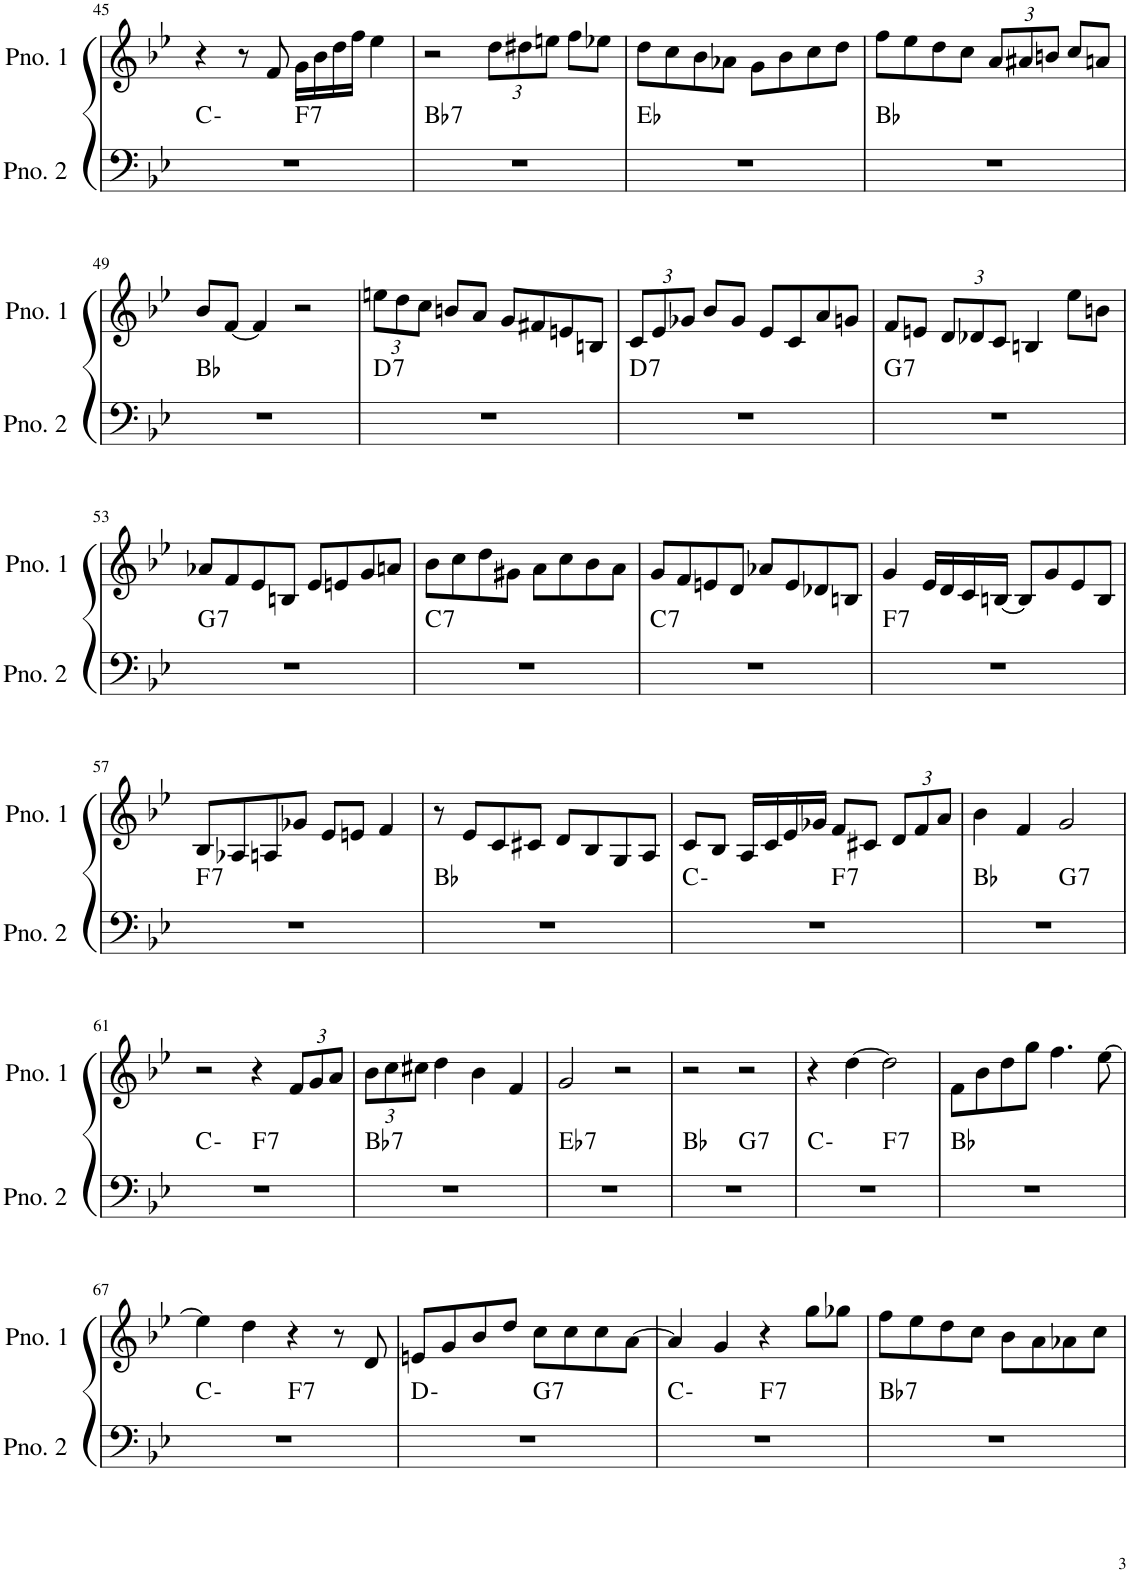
**kern	**harte	**kern
*part2	*part2	*part1
*staff2	*	*staff1
*I"ピアノ 2	*	*I"ピアノ 1
!!LO:PB:g=z
*clefF4	*	*clefG2
*k[b-e-]	*	*k[b-e-]
*M4/4	*	*M4/4
=45	=45	=45
*^	*	*
1r	2ryy	C:min	4r
.	.	.	8r
.	.	.	8f/
!	!	!LO:H:kt=7	!
.	2ryy	F:7	16g\LL
.	.	.	16b-\
.	.	.	16dd\
.	.	.	16ff\JJ
.	.	.	4ee-\
=46	=46	=46	=46
!	!	!LO:H:kt=7	!
*v	*v	*	*
1r	Bb:7	2r
*	*	*Xbrackettup
.	.	12dd\L
.	.	12dd#X\
.	.	12een\J
.	.	8ff\L
.	.	8ee-X\J
=47	=47	=47
1r	Eb:maj	8dd\L
.	.	8cc\
.	.	8b-\
.	.	8a-X\J
.	.	8g\L
.	.	8b-\
.	.	8cc\
.	.	8dd\J
=48	=48	=48
1r	Bb:maj	8ff\L
.	.	8ee-\
.	.	8dd\
.	.	8cc\J
.	.	12a/L
.	.	12a#X/
.	.	12bn/J
.	.	8cc/L
.	.	8an/J
!!LO:LB:g=z
=49	=49	=49
1r	Bb:maj	8b-/L
.	.	[8f/J
.	.	4f/]
.	.	2r
=50	=50	=50
!	!LO:H:kt=7	!
1r	D:7	12een\L
.	.	12dd\
.	.	12cc\J
.	.	8bn/L
.	.	8a/J
.	.	8g/L
.	.	8f#X/
.	.	8en/
.	.	8Bn/J
=51	=51	=51
!	!LO:H:kt=7	!
1r	D:7	12c/L
.	.	12e-/
.	.	12g-X/J
.	.	8b-/L
.	.	8g-/J
.	.	8e-/L
.	.	8c/
.	.	8a/
.	.	8gn/J
=52	=52	=52
!	!LO:H:kt=7	!
1r	G:7	8f/L
.	.	8en/J
.	.	12d/L
.	.	12d-X/
.	.	12c/J
.	.	4Bn/
.	.	8ee-\L
.	.	8bn\J
!!LO:LB:g=z
=53	=53	=53
!	!LO:H:kt=7	!
1r	G:7	8a-X/L
.	.	8f/
.	.	8e-/
.	.	8Bn/J
.	.	8e-/L
.	.	8en/
.	.	8g/
.	.	8an/J
=54	=54	=54
!	!LO:H:kt=7	!
1r	C:7	8b-\L
.	.	8cc\
.	.	8dd\
.	.	8g#X\J
.	.	8a\L
.	.	8cc\
.	.	8b-\
.	.	8a\J
=55	=55	=55
!	!LO:H:kt=7	!
1r	C:7	8g/L
.	.	8f/
.	.	8en/
.	.	8d/J
.	.	8a-X/L
.	.	8e/
.	.	8d-X/
.	.	8Bn/J
=56	=56	=56
!	!LO:H:kt=7	!
1r	F:7	4g/
.	.	16e-/LL
.	.	16d/
.	.	16c/
.	.	[16Bn/JJ
.	.	8B/L]
.	.	8g/
.	.	8e-/
.	.	8B/J
!!LO:LB:g=z
=57	=57	=57
!	!LO:H:kt=7	!
1r	F:7	8B-/L
.	.	8A-X/
.	.	8An/
.	.	8g-X/J
.	.	8e-/L
.	.	8en/J
.	.	4f/
=58	=58	=58
1r	Bb:maj	8r
.	.	8e-/L
.	.	8c/
.	.	8c#X/J
.	.	8d/L
.	.	8B-/
.	.	8G/
.	.	8A/J
=59	=59	=59
*^	*	*
1r	2ryy	C:min	8c/L
.	.	.	8B-/J
.	.	.	16A/LL
.	.	.	16c/
.	.	.	16e-/
.	.	.	16g-X/JJ
!	!	!LO:H:kt=7	!
.	2ryy	F:7	8f/L
.	.	.	8c#X/J
.	.	.	12d/L
.	.	.	12f/
.	.	.	12a/J
=60	=60	=60	=60
1r	2ryy	Bb:maj	4b-\
.	.	.	4f/
!	!	!LO:H:kt=7	!
.	2ryy	G:7	2g/
!!LO:LB:g=z
=61	=61	=61	=61
1r	2ryy	C:min	2r
!	!	!LO:H:kt=7	!
.	2ryy	F:7	4r
.	.	.	12f/L
.	.	.	12g/
.	.	.	12a/J
=62	=62	=62	=62
!	!	!LO:H:kt=7	!
*v	*v	*	*
1r	Bb:7	12b-\L
.	.	12cc\
.	.	12cc#X\J
.	.	4dd\
.	.	4b-\
.	.	4f/
=63	=63	=63
!	!LO:H:kt=7	!
1r	Eb:7	2g/
.	.	2r
=64	=64	=64
*^	*	*
1r	2ryy	Bb:maj	2r
!	!	!LO:H:kt=7	!
.	2ryy	G:7	2r
=65	=65	=65	=65
1r	2ryy	C:min	4r
.	.	.	[4dd\
!	!	!LO:H:kt=7	!
.	2ryy	F:7	2dd\]
*v	*v	*	*
=66	=66	=66
1r	Bb:maj	8f\L
.	.	8b-\
.	.	8dd\
.	.	8gg\J
.	.	4.ff\
.	.	[8ee-\
!!LO:LB:g=z
=67	=67	=67
*^	*	*
1r	2ryy	C:min	4ee-\]
.	.	.	4dd\
!	!	!LO:H:kt=7	!
.	2ryy	F:7	4r
.	.	.	8r
.	.	.	8d/
=68	=68	=68	=68
1r	2ryy	D:min	8en/L
.	.	.	8g/
.	.	.	8b-/
.	.	.	8dd/J
!	!	!LO:H:kt=7	!
.	2ryy	G:7	8cc\L
.	.	.	8cc\
.	.	.	8cc\
.	.	.	[8a\J
=69	=69	=69	=69
1r	2ryy	C:min	4a/]
.	.	.	4g/
!	!	!LO:H:kt=7	!
.	2ryy	F:7	4r
.	.	.	8gg\L
.	.	.	8gg-X\J
=70	=70	=70	=70
!	!	!LO:H:kt=7	!
*v	*v	*	*
1r	Bb:7	8ff\L
.	.	8ee-\
.	.	8dd\
.	.	8cc\J
.	.	8b-\L
.	.	8a\
.	.	8a-X\
.	.	8cc\J
=	=	=
*-	*-	*-
